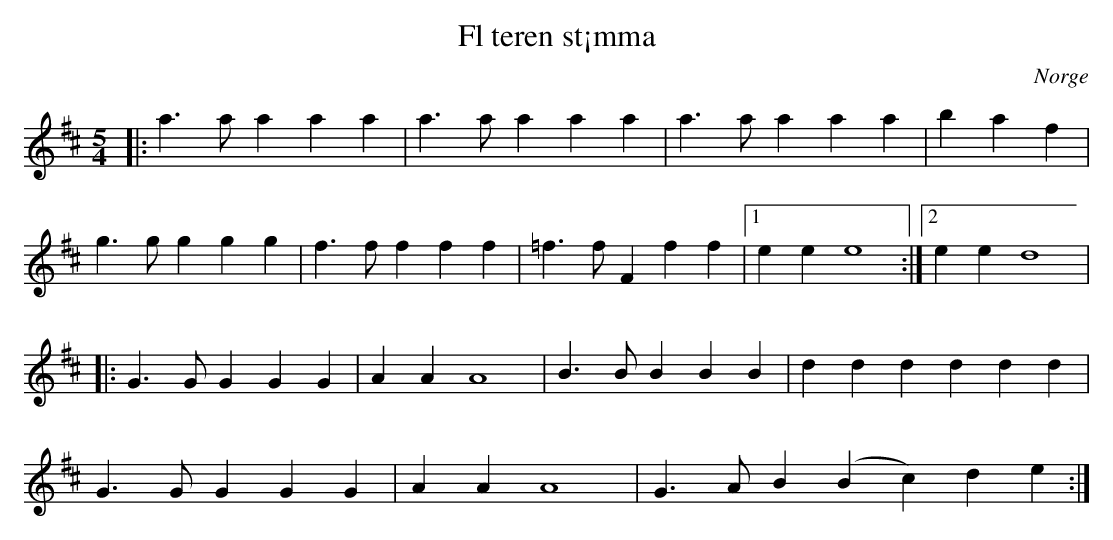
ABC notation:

X:1
T:Fl teren st¡mma
O:Norge
M:5/4
L:1/4
K:D
|: a>a a aa | a>a a aa| a>a a aa | ba f |
g>g g gg | f>f f ff | =f>f F ff |1 ee e4 :|2 ee d4 |
|: G>G G GG | AA A4 | B>B B BB | dd dd dd |
G>G G GG | AA A4 | G>A B(B c)d e :|
